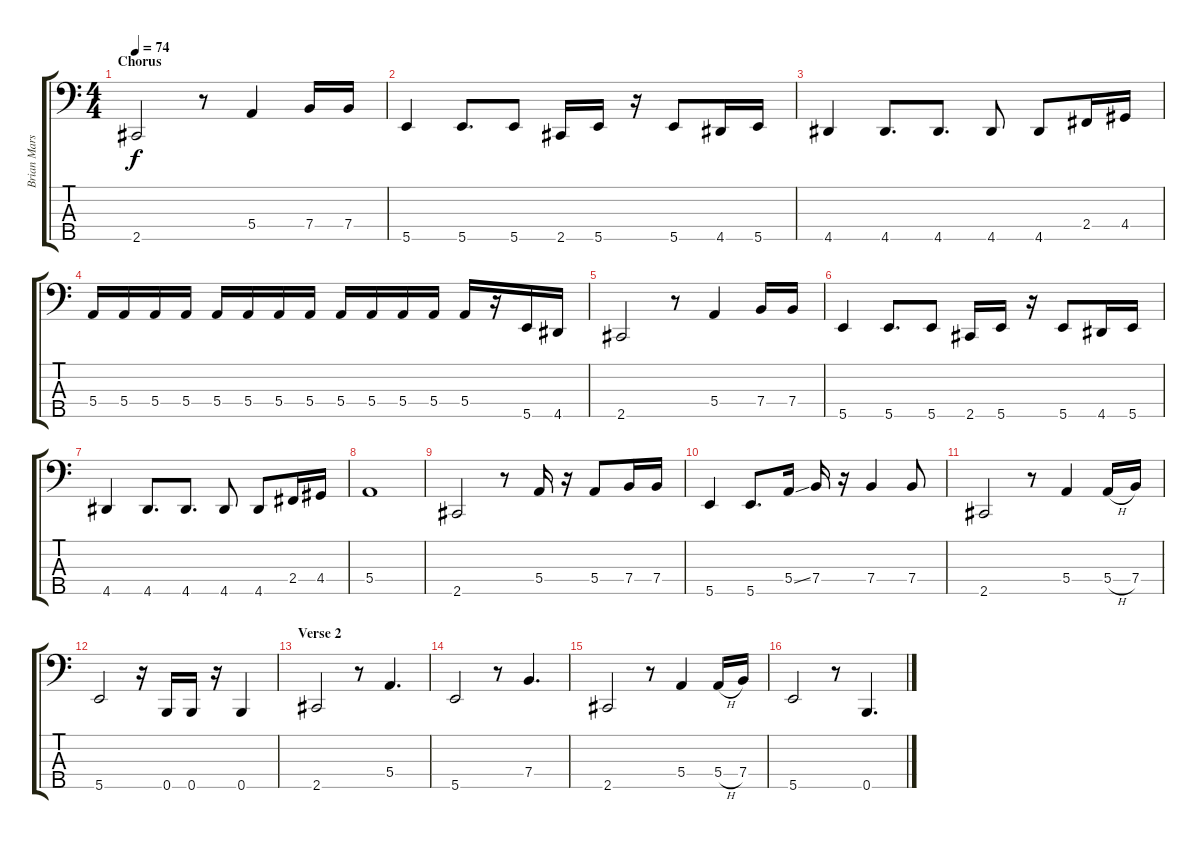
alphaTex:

\track ("Brian Marshall - 5 String Bass" "Brian Mars") {instrument electricbassfinger}
\staff {score tabs}
\tuning (G2 D2 A1 E1 B0) {hide}
\ts (4 4)
\section ("" "Chorus")
\tempo 74
\clef f4
\ks c
2.5.2{dy f} r.8 5.4.4 7.4.16 7.4.16 |
5.5.4 5.5.8{d} 5.5.8 2.5.16 5.5.16 r.16 5.5.8 4.5.16 5.5.16 |
4.5.4 4.5.8{d} 4.5.8{d} 4.5.8 4.5.8 2.4.16 4.4.16 |
5.4.16 5.4.16 5.4.16 5.4.16 5.4.16 5.4.16 5.4.16 5.4.16 5.4.16 5.4.16 5.4.16 5.4.16 5.4.16 r.16 5.5.16 4.5.16 |
2.5.2 r.8 5.4.4 7.4.16 7.4.16 |
5.5.4 5.5.8{d} 5.5.8 2.5.16 5.5.16 r.16 5.5.8 4.5.16 5.5.16 |
4.5.4 4.5.8{d} 4.5.8{d} 4.5.8 4.5.8 2.4.16 4.4.16 |
5.4.1 |
2.5.2 r.8 5.4.16 r.16 5.4.8 7.4.16 7.4.16 |
5.5.4 5.5.8{d} 5.4{ss}.16 7.4.16 r.16 7.4.4 7.4.8 |
2.5.2 r.8 5.4.4 5.4{h}.16 7.4.16 |
5.5.2 r.16 0.5.16 0.5.16 r.16 0.5.4 |
\section ("" "Verse 2")
2.5.2 r.8 5.4.4{d} |
5.5.2 r.8 7.4.4{d} |
2.5.2 r.8 5.4.4 5.4{h}.16 7.4.16 |
5.5.2 r.8 0.5.4{d}
